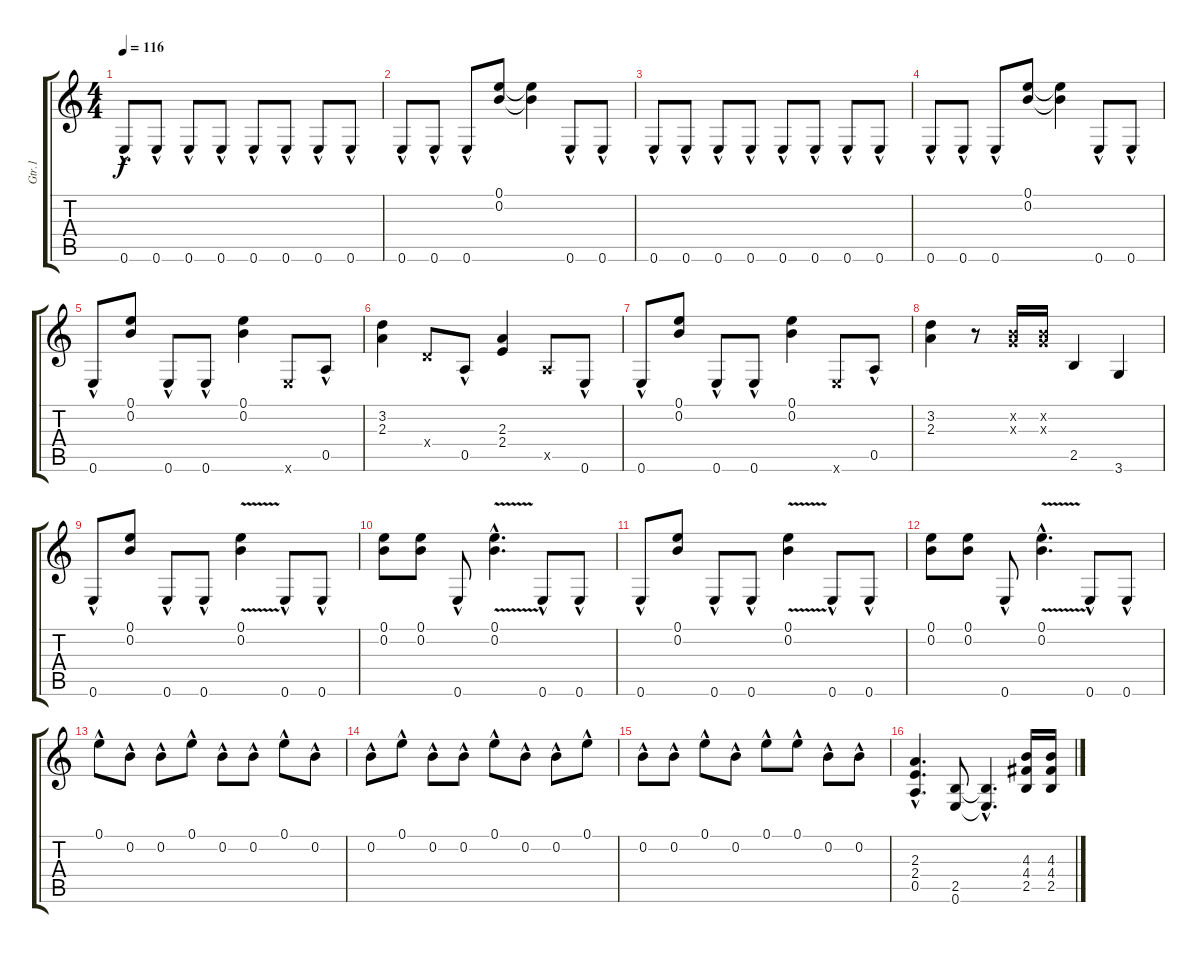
\track ("Gtr.1" "Gtr.1") {instrument distortionguitar}
\staff {score tabs}
\tuning (E4 B3 G3 D3 A2 E2) {hide}
\ts (4 4)
\tempo 116
\clef g2
\ks c
0.6{hac}.8{dy f} 0.6{hac}.8 0.6{hac}.8 0.6{hac}.8 0.6{hac}.8 0.6{hac}.8 0.6{hac}.8 0.6{hac}.8 |
0.6{hac}.8 0.6{hac}.8 0.6{hac}.8 (0.1 0.2).8 (0.1{t} 0.2{t}).4 0.6{hac}.8 0.6{hac}.8 |
0.6{hac}.8 0.6{hac}.8 0.6{hac}.8 0.6{hac}.8 0.6{hac}.8 0.6{hac}.8 0.6{hac}.8 0.6{hac}.8 |
0.6{hac}.8 0.6{hac}.8 0.6{hac}.8 (0.1 0.2).8 (0.1{t} 0.2{t}).4 0.6{hac}.8 0.6{hac}.8 |
0.6{hac}.8 (0.1 0.2).8 0.6{hac}.8 0.6{hac}.8 (0.1 0.2).4 0.6{x}.8 0.5{hac}.8 |
(3.2 2.3).4 0.4{x}.8 0.5{hac}.8 (2.3 2.4).4 0.5{x}.8 0.6{hac}.8 |
0.6{hac}.8 (0.1 0.2).8 0.6{hac}.8 0.6{hac}.8 (0.1 0.2).4 0.6{x}.8 0.5{hac}.8 |
(3.2 2.3).4 r.8 (0.2{x} 0.3{x}).16 (0.2{x} 0.3{x}).16 2.5.4 3.6.4 |
0.6{hac}.8 (0.1 0.2).8 0.6{hac}.8 0.6{hac}.8 (0.1{v} 0.2{v}).4 0.6{hac}.8 0.6{hac}.8 |
(0.1 0.2).8 (0.1 0.2).8 0.6{hac}.8 (0.1{v hac} 0.2{v hac}).4{d} 0.6{hac}.8 0.6{hac}.8 |
0.6{hac}.8 (0.1 0.2).8 0.6{hac}.8 0.6{hac}.8 (0.1{v} 0.2{v}).4 0.6{hac}.8 0.6{hac}.8 |
(0.1 0.2).8 (0.1 0.2).8 0.6{hac}.8 (0.1{v hac} 0.2{v hac}).4{d} 0.6{hac}.8 0.6{hac}.8 |
0.1{hac}.8 0.2{hac}.8 0.2{hac}.8 0.1{hac}.8 0.2{hac}.8 0.2{hac}.8 0.1{hac}.8 0.2{hac}.8 |
0.2{hac}.8 0.1{hac}.8 0.2{hac}.8 0.2{hac}.8 0.1{hac}.8 0.2{hac}.8 0.2{hac}.8 0.1{hac}.8 |
0.2{hac}.8 0.2{hac}.8 0.1{hac}.8 0.2{hac}.8 0.1{hac}.8 0.1{hac}.8 0.2{hac}.8 0.2{hac}.8 |
(2.3{hac} 2.4{hac} 0.5{hac}).4{d} (2.5 0.6).8 (2.5{hac t} 0.6{hac t}).4{d} (4.3 4.4 2.5).16 (4.3 4.4 2.5).16
